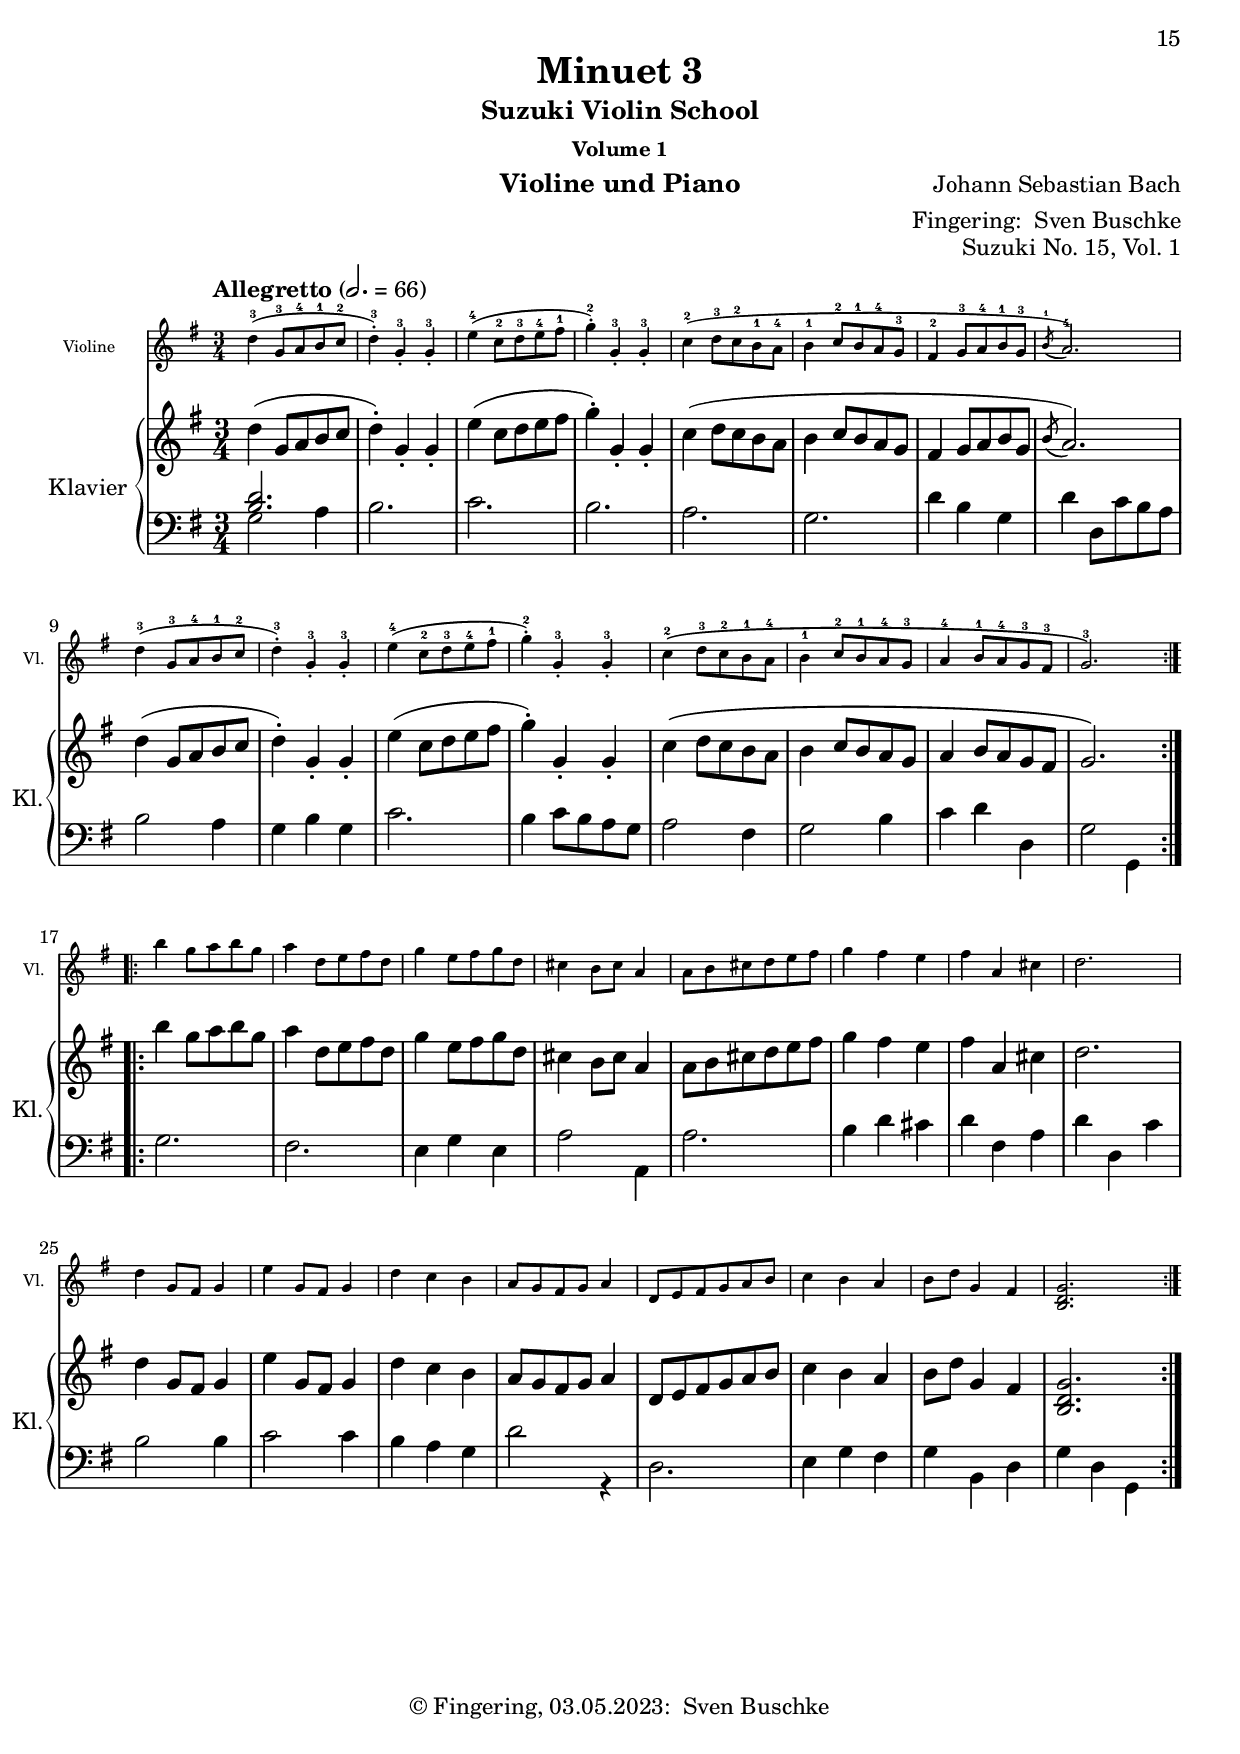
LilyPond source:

\version "2.24.1"
\language "english"

\header {
  dedication = ""
  title = ""
  subtitle = "Suzuki Violin School"
  subsubtitle = "Volume 1"
  instrument = "Violine und Piano"
  composer = ""
  arranger = \markup {"Fingering: " \with-url "https://buschke.com" "Sven Buschke"}
  poet = ""
  meter = ""
  piece = ""
  opus = "No. 1"
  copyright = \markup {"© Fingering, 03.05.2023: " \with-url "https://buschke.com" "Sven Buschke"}
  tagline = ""
}

\paper {
  #(set-paper-size "a4")
}

\layout {
  \context {
    \Voice
    \consists "Melody_engraver"
    \override Stem #'neutral-direction = #'()
  }
}

global = {
  \key c \major
  \time 4/4
  \tempo "Andante" 4=100
}

%%%%%%%%%%%%%%%%%%%%%%%%%%%%%%%%%%%%%%%%%%%%%%%%%%%%%%%%%%%%%%%%%%%%%%%%%%%%%%%%
% Nummer 1 / A
%%%%%%%%%%%%%%%%%%%%%%%%%%%%%%%%%%%%%%%%%%%%%%%%%%%%%%%%%%%%%%%%%%%%%%%%%%%%%%%%

globalA = {
  \key c \major
  \numericTimeSignature
  \time 4/4
  \tempo "Andante" 4=100
}

scoreAViolin = \relative c'' {
  \global
  % Music follows here.
c
}

scoreARight = \relative c'' {
  \global
  % Music follows here.

}

scoreALeft = \relative c' {
  \global
  % Music follows here.

}

scoreAViolinPart = \new Staff \with {
  instrumentName = "Violine"
  shortInstrumentName = "Vl."
  midiInstrument = "violin"
  \magnifyStaff #5/7
} \scoreAViolin

scoreAPianoPart = \new PianoStaff \with {
  instrumentName = "Klavier"
  shortInstrumentName = "Kl."
} <<
  \new Staff = "right" \with {
    midiInstrument = "acoustic grand"
  } \scoreARight
  \new Staff = "left" \with {
    midiInstrument = "acoustic grand"
  } { \clef bass \scoreALeft }
>>

\bookpart {
\header {
  title = "Twinkle, Twinkle"
  composer = "Suzuki"
  poet = ""
  meter = ""
  piece = ""
  opus = "Suzuki No. 1, Vol. 1"
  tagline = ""
}
  \score {
    <<
      \scoreAViolinPart
      \scoreAPianoPart
    >>
    \layout { }
    \midi { }
  }
}

%%%%%%%%%%%%%%%%%%%%%%%%%%%%%%%%%%%%%%%%%%%%%%%%%%%%%%%%%%%%%%%%%%%%%%%%%%%%%%%%
% Nummer 2 / B
%%%%%%%%%%%%%%%%%%%%%%%%%%%%%%%%%%%%%%%%%%%%%%%%%%%%%%%%%%%%%%%%%%%%%%%%%%%%%%%%

globalB = {
  \key c \major
  \numericTimeSignature
  \time 4/4
  \tempo "Andante" 4=100
}

scoreBViolin = \relative c'' {
  \global
  % Music follows here.
c
}

scoreBRight = \relative c'' {
  \global
  % Music follows here.

}

scoreBLeft = \relative c' {
  \global
  % Music follows here.

}

scoreBViolinPart = \new Staff \with {
  instrumentName = "Violine"
  shortInstrumentName = "Vl."
  midiInstrument = "violin"
  \magnifyStaff #5/7
} \scoreBViolin

scoreBPianoPart = \new PianoStaff \with {
  instrumentName = "Klavier"
  shortInstrumentName = "Kl."
} <<
  \new Staff = "right" \with {
    midiInstrument = "acoustic grand"
  } \scoreBRight
  \new Staff = "left" \with {
    midiInstrument = "acoustic grand"
  } { \clef bass \scoreBLeft }
>>

\bookpart {
\header {
  title = "Lightly Row"
  composer = "Folk Song"
  poet = ""
  meter = ""
  piece = ""
  opus = "Suzuki No. 2, Vol. 1"
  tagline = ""
}
  \score {
    <<
      \scoreBViolinPart
      \scoreBPianoPart
    >>
    \layout { }
    \midi { }
  }
}

%%%%%%%%%%%%%%%%%%%%%%%%%%%%%%%%%%%%%%%%%%%%%%%%%%%%%%%%%%%%%%%%%%%%%%%%%%%%%%%%
% Nummer 3 / C
%%%%%%%%%%%%%%%%%%%%%%%%%%%%%%%%%%%%%%%%%%%%%%%%%%%%%%%%%%%%%%%%%%%%%%%%%%%%%%%%

globalC = {
  \key c \major
  \numericTimeSignature
  \time 4/4
  \tempo "Andante" 4=100
}

scoreCViolin = \relative c'' {
  \global
  % Music follows here.
c
}

scoreCRight = \relative c'' {
  \global
  % Music follows here.

}

scoreCLeft = \relative c' {
  \global
  % Music follows here.

}

scoreCViolinPart = \new Staff \with {
  instrumentName = "Violine"
  shortInstrumentName = "Vl."
  midiInstrument = "violin"
  \magnifyStaff #5/7
} \scoreCViolin

scoreCPianoPart = \new PianoStaff \with {
  instrumentName = "Klavier"
  shortInstrumentName = "Kl."
} <<
  \new Staff = "right" \with {
    midiInstrument = "acoustic grand"
  } \scoreCRight
  \new Staff = "left" \with {
    midiInstrument = "acoustic grand"
  } { \clef bass \scoreCLeft }
>>

\bookpart {
\header {
  title = "Song of the Wind"
  composer = "Folk Song"
  poet = ""
  meter = ""
  piece = ""
  opus = "Suzuki No. 3, Vol. 1"
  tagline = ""
}
  \score {
    <<
      \scoreCViolinPart
      \scoreCPianoPart
    >>
    \layout { }
    \midi { }
  }
}

%%%%%%%%%%%%%%%%%%%%%%%%%%%%%%%%%%%%%%%%%%%%%%%%%%%%%%%%%%%%%%%%%%%%%%%%%%%%%%%%
% Nummer 4 / D
%%%%%%%%%%%%%%%%%%%%%%%%%%%%%%%%%%%%%%%%%%%%%%%%%%%%%%%%%%%%%%%%%%%%%%%%%%%%%%%%

globalD = {
  \key c \major
  \numericTimeSignature
  \time 4/4
  \tempo "Andante" 4=100
}

scoreDViolin = \relative c'' {
  \global
  % Music follows here.
c
}

scoreDRight = \relative c'' {
  \global
  % Music follows here.

}

scoreDLeft = \relative c' {
  \global
  % Music follows here.

}

scoreDViolinPart = \new Staff \with {
  instrumentName = "Violine"
  shortInstrumentName = "Vl."
  midiInstrument = "violin"
  \magnifyStaff #5/7
} \scoreDViolin

scoreDPianoPart = \new PianoStaff \with {
  instrumentName = "Klavier"
  shortInstrumentName = "Kl."
} <<
  \new Staff = "right" \with {
    midiInstrument = "acoustic grand"
  } \scoreDRight
  \new Staff = "left" \with {
    midiInstrument = "acoustic grand"
  } { \clef bass \scoreDLeft }
>>

\bookpart {
\header {
  title = "Go Tell Aunt Rhody"
  composer = ""
  poet = ""
  meter = ""
  piece = ""
  opus = "Suzuki No. 4, Vol. 1"
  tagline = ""
}
  \score {
    <<
      \scoreDViolinPart
      \scoreDPianoPart
    >>
    \layout { }
    \midi { }
  }
}

%%%%%%%%%%%%%%%%%%%%%%%%%%%%%%%%%%%%%%%%%%%%%%%%%%%%%%%%%%%%%%%%%%%%%%%%%%%%%%%%
% Nummer 5 / E
%%%%%%%%%%%%%%%%%%%%%%%%%%%%%%%%%%%%%%%%%%%%%%%%%%%%%%%%%%%%%%%%%%%%%%%%%%%%%%%%

globalE = {
  \key c \major
  \numericTimeSignature
  \time 4/4
  \tempo "Andante" 4=100
}

scoreEViolin = \relative c'' {
  \global
  % Music follows here.
c
}

scoreERight = \relative c'' {
  \global
  % Music follows here.

}

scoreELeft = \relative c' {
  \global
  % Music follows here.

}

scoreEViolinPart = \new Staff \with {
  instrumentName = "Violine"
  shortInstrumentName = "Vl."
  midiInstrument = "violin"
  \magnifyStaff #5/7
} \scoreEViolin

scoreEPianoPart = \new PianoStaff \with {
  instrumentName = "Klavier"
  shortInstrumentName = "Kl."
} <<
  \new Staff = "right" \with {
    midiInstrument = "acoustic grand"
  } \scoreERight
  \new Staff = "left" \with {
    midiInstrument = "acoustic grand"
  } { \clef bass \scoreELeft }
>>

\bookpart {
\header {
  title = "O Come, Little Children"
  composer = ""
  poet = ""
  meter = ""
  piece = ""
  opus = "Suzuki No. 5, Vol. 1"
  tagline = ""
}
  \score {
    <<
      \scoreEViolinPart
      \scoreEPianoPart
    >>
    \layout { }
    \midi { }
  }
}

%%%%%%%%%%%%%%%%%%%%%%%%%%%%%%%%%%%%%%%%%%%%%%%%%%%%%%%%%%%%%%%%%%%%%%%%%%%%%%%%
% Nummer 6 / F
%%%%%%%%%%%%%%%%%%%%%%%%%%%%%%%%%%%%%%%%%%%%%%%%%%%%%%%%%%%%%%%%%%%%%%%%%%%%%%%%

globalF = {
  \key c \major
  \numericTimeSignature
  \time 4/4
  \tempo "Andante" 4=100
}

scoreFViolin = \relative c'' {
  \global
  % Music follows here.
c
}

scoreFRight = \relative c'' {
  \global
  % Music follows here.

}

scoreFLeft = \relative c' {
  \global
  % Music follows here.

}

scoreFViolinPart = \new Staff \with {
  instrumentName = "Violine"
  shortInstrumentName = "Vl."
  midiInstrument = "violin"
  \magnifyStaff #5/7
} \scoreFViolin

scoreFPianoPart = \new PianoStaff \with {
  instrumentName = "Klavier"
  shortInstrumentName = "Kl."
} <<
  \new Staff = "right" \with {
    midiInstrument = "acoustic grand"
  } \scoreFRight
  \new Staff = "left" \with {
    midiInstrument = "acoustic grand"
  } { \clef bass \scoreFLeft }
>>

\bookpart {
\header {
  title = "May Song"
  composer = ""
  poet = ""
  meter = ""
  piece = ""
  opus = "Suzuki No. 6, Vol. 1"
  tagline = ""
}
  \score {
    <<
      \scoreFViolinPart
      \scoreFPianoPart
    >>
    \layout { }
    \midi { }
  }
}

%%%%%%%%%%%%%%%%%%%%%%%%%%%%%%%%%%%%%%%%%%%%%%%%%%%%%%%%%%%%%%%%%%%%%%%%%%%%%%%%
% Nummer 7 / G
%%%%%%%%%%%%%%%%%%%%%%%%%%%%%%%%%%%%%%%%%%%%%%%%%%%%%%%%%%%%%%%%%%%%%%%%%%%%%%%%

globalG = {
  \key c \major
  \numericTimeSignature
  \time 4/4
  \tempo "Andante" 4=100
}

scoreGViolin = \relative c'' {
  \global
  % Music follows here.
c
}

scoreGRight = \relative c'' {
  \global
  % Music follows here.

}

scoreGLeft = \relative c' {
  \global
  % Music follows here.

}

scoreGViolinPart = \new Staff \with {
  instrumentName = "Violine"
  shortInstrumentName = "Vl."
  midiInstrument = "violin"
  \magnifyStaff #5/7
} \scoreGViolin

scoreGPianoPart = \new PianoStaff \with {
  instrumentName = "Klavier"
  shortInstrumentName = "Kl."
} <<
  \new Staff = "right" \with {
    midiInstrument = "acoustic grand"
  } \scoreGRight
  \new Staff = "left" \with {
    midiInstrument = "acoustic grand"
  } { \clef bass \scoreGLeft }
>>

\bookpart {
\header {
  title = "Long, Long Ago"
  composer = ""
  poet = ""
  meter = ""
  piece = ""
  opus = "Suzuki No. 7, Vol. 1"
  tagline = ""
}
  \score {
    <<
      \scoreGViolinPart
      \scoreGPianoPart
    >>
    \layout { }
    \midi { }
  }
}

%%%%%%%%%%%%%%%%%%%%%%%%%%%%%%%%%%%%%%%%%%%%%%%%%%%%%%%%%%%%%%%%%%%%%%%%%%%%%%%%
% Nummer 8 / H
%%%%%%%%%%%%%%%%%%%%%%%%%%%%%%%%%%%%%%%%%%%%%%%%%%%%%%%%%%%%%%%%%%%%%%%%%%%%%%%%

globalH = {
  \key c \major
  \numericTimeSignature
  \time 4/4
  \tempo "Andante" 4=100
}

scoreHViolin = \relative c'' {
  \global
  % Music follows here.
c
}

scoreHRight = \relative c'' {
  \global
  % Music follows here.

}

scoreHLeft = \relative c' {
  \global
  % Music follows here.

}

scoreHViolinPart = \new Staff \with {
  instrumentName = "Violine"
  shortInstrumentName = "Vl."
  midiInstrument = "violin"
  \magnifyStaff #5/7
} \scoreHViolin

scoreHPianoPart = \new PianoStaff \with {
  instrumentName = "Klavier"
  shortInstrumentName = "Kl."
} <<
  \new Staff = "right" \with {
    midiInstrument = "acoustic grand"
  } \scoreHRight
  \new Staff = "left" \with {
    midiInstrument = "acoustic grand"
  } { \clef bass \scoreHLeft }
>>

\bookpart {
\header {
  title = "Allegro"
  composer = ""
  poet = ""
  meter = ""
  piece = ""
  opus = "Suzuki No. 8, Vol. 1"
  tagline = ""
}
  \score {
    <<
      \scoreHViolinPart
      \scoreHPianoPart
    >>
    \layout { }
    \midi { }
  }
}

%%%%%%%%%%%%%%%%%%%%%%%%%%%%%%%%%%%%%%%%%%%%%%%%%%%%%%%%%%%%%%%%%%%%%%%%%%%%%%%%
% Nummer 9 / I
%%%%%%%%%%%%%%%%%%%%%%%%%%%%%%%%%%%%%%%%%%%%%%%%%%%%%%%%%%%%%%%%%%%%%%%%%%%%%%%%

globalI = {
  \key c \major
  \numericTimeSignature
  \time 4/4
  \tempo "Andante" 4=100
}

scoreIViolin = \relative c'' {
  \global
  % Music follows here.
c
}

scoreIRight = \relative c'' {
  \global
  % Music follows here.

}

scoreILeft = \relative c' {
  \global
  % Music follows here.

}

scoreIViolinPart = \new Staff \with {
  instrumentName = "Violine"
  shortInstrumentName = "Vl."
  midiInstrument = "violin"
  \magnifyStaff #5/7
} \scoreIViolin

scoreIPianoPart = \new PianoStaff \with {
  instrumentName = "Klavier"
  shortInstrumentName = "Kl."
} <<
  \new Staff = "right" \with {
    midiInstrument = "acoustic grand"
  } \scoreIRight
  \new Staff = "left" \with {
    midiInstrument = "acoustic grand"
  } { \clef bass \scoreILeft }
>>

\bookpart {
\header {
  title = "Perpetual Motion"
  composer = ""
  poet = ""
  meter = ""
  piece = ""
  opus = "Suzuki No. 9, Vol. 1"
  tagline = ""
}
  \score {
    <<
      \scoreIViolinPart
      \scoreIPianoPart
    >>
    \layout { }
    \midi { }
  }
}

%%%%%%%%%%%%%%%%%%%%%%%%%%%%%%%%%%%%%%%%%%%%%%%%%%%%%%%%%%%%%%%%%%%%%%%%%%%%%%%%
% Nummer 10 / J
%%%%%%%%%%%%%%%%%%%%%%%%%%%%%%%%%%%%%%%%%%%%%%%%%%%%%%%%%%%%%%%%%%%%%%%%%%%%%%%%

globalJ = {
  \key c \major
  \numericTimeSignature
  \time 4/4
  \tempo "Andante" 4=100
}

scoreJViolin = \relative c'' {
  \global
  % Music follows here.
c
}

scoreJRight = \relative c'' {
  \global
  % Music follows here.

}

scoreJLeft = \relative c' {
  \global
  % Music follows here.

}

scoreJViolinPart = \new Staff \with {
  instrumentName = "Violine"
  shortInstrumentName = "Vl."
  midiInstrument = "violin"
  \magnifyStaff #5/7
} \scoreJViolin

scoreJPianoPart = \new PianoStaff \with {
  instrumentName = "Klavier"
  shortInstrumentName = "Kl."
} <<
  \new Staff = "right" \with {
    midiInstrument = "acoustic grand"
  } \scoreJRight
  \new Staff = "left" \with {
    midiInstrument = "acoustic grand"
  } { \clef bass \scoreJLeft }
>>

\bookpart {
\header {
  title = "Allegretto"
  composer = ""
  poet = ""
  meter = ""
  piece = ""
  opus = "Suzuki No. 10, Vol. 1"
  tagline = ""
}
  \score {
    <<
      \scoreJViolinPart
      \scoreJPianoPart
    >>
    \layout { }
    \midi { }
  }
}

%%%%%%%%%%%%%%%%%%%%%%%%%%%%%%%%%%%%%%%%%%%%%%%%%%%%%%%%%%%%%%%%%%%%%%%%%%%%%%%%
% Nummer 11 / K
%%%%%%%%%%%%%%%%%%%%%%%%%%%%%%%%%%%%%%%%%%%%%%%%%%%%%%%%%%%%%%%%%%%%%%%%%%%%%%%%

globalK = {
  \key c \major
  \numericTimeSignature
  \time 4/4
  \tempo "Andante" 4=100
}

scoreKViolin = \relative c'' {
  \global
  % Music follows here.
c
}

scoreKRight = \relative c'' {
  \global
  % Music follows here.

}

scoreKLeft = \relative c' {
  \global
  % Music follows here.

}

scoreKViolinPart = \new Staff \with {
  instrumentName = "Violine"
  shortInstrumentName = "Vl."
  midiInstrument = "violin"
  \magnifyStaff #5/7
} \scoreKViolin

scoreKPianoPart = \new PianoStaff \with {
  instrumentName = "Klavier"
  shortInstrumentName = "Kl."
} <<
  \new Staff = "right" \with {
    midiInstrument = "acoustic grand"
  } \scoreKRight
  \new Staff = "left" \with {
    midiInstrument = "acoustic grand"
  } { \clef bass \scoreKLeft }
>>

\bookpart {
\header {
  title = "Andantino"
  composer = ""
  poet = ""
  meter = ""
  piece = ""
  opus = "Suzuki No. 11, Vol. 1"
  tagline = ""
}
  \score {
    <<
      \scoreKViolinPart
      \scoreKPianoPart
    >>
    \layout { }
    \midi { }
  }
}

%%%%%%%%%%%%%%%%%%%%%%%%%%%%%%%%%%%%%%%%%%%%%%%%%%%%%%%%%%%%%%%%%%%%%%%%%%%%%%%%
% Nummer 12 / L
%%%%%%%%%%%%%%%%%%%%%%%%%%%%%%%%%%%%%%%%%%%%%%%%%%%%%%%%%%%%%%%%%%%%%%%%%%%%%%%%

globalL = {
  \key c \major
  \numericTimeSignature
  \time 4/4
  \tempo "Andante" 4=100
}

scoreLViolin = \relative c'' {
  \global
  % Music follows here.
c
}

scoreLRight = \relative c'' {
  \global
  % Music follows here.

}

scoreLLeft = \relative c' {
  \global
  % Music follows here.

}

scoreLViolinPart = \new Staff \with {
  instrumentName = "Violine"
  shortInstrumentName = "Vl."
  midiInstrument = "violin"
  \magnifyStaff #5/7
} \scoreLViolin

scoreLPianoPart = \new PianoStaff \with {
  instrumentName = "Klavier"
  shortInstrumentName = "Kl."
} <<
  \new Staff = "right" \with {
    midiInstrument = "acoustic grand"
  } \scoreLRight
  \new Staff = "left" \with {
    midiInstrument = "acoustic grand"
  } { \clef bass \scoreLLeft }
>>

\bookpart {
\header {
  title = "Etude"
  composer = ""
  poet = ""
  meter = ""
  piece = ""
  opus = "Suzuki No. 12, Vol. 1"
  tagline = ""
}
  \score {
    <<
      \scoreLViolinPart
      \scoreLPianoPart
    >>
    \layout { }
    \midi { }
  }
}

%%%%%%%%%%%%%%%%%%%%%%%%%%%%%%%%%%%%%%%%%%%%%%%%%%%%%%%%%%%%%%%%%%%%%%%%%%%%%%%%
% Nummer 13 / M
%%%%%%%%%%%%%%%%%%%%%%%%%%%%%%%%%%%%%%%%%%%%%%%%%%%%%%%%%%%%%%%%%%%%%%%%%%%%%%%%

globalM = {
  \key c \major
  \numericTimeSignature
  \time 4/4
  \tempo "Andante" 4=100
}

scoreMViolin = \relative c'' {
  \global
  % Music follows here.
c
}

scoreMRight = \relative c'' {
  \global
  % Music follows here.

}

scoreMLeft = \relative c' {
  \global
  % Music follows here.

}

scoreMViolinPart = \new Staff \with {
  instrumentName = "Violine"
  shortInstrumentName = "Vl."
  midiInstrument = "violin"
  \magnifyStaff #5/7
} \scoreMViolin

scoreMPianoPart = \new PianoStaff \with {
  instrumentName = "Klavier"
  shortInstrumentName = "Kl."
} <<
  \new Staff = "right" \with {
    midiInstrument = "acoustic grand"
  } \scoreMRight
  \new Staff = "left" \with {
    midiInstrument = "acoustic grand"
  } { \clef bass \scoreMLeft }
>>

\bookpart {
\header {
  title = "Minuet 1"
  composer = "Johann Sebastian Bach"
  poet = ""
  meter = ""
  piece = ""
  opus = "Suzuki No. 13, Vol. 1"
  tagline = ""
}
  \score {
    <<
      \scoreMViolinPart
      \scoreMPianoPart
    >>
    \layout { }
    \midi { }
  }
}

%%%%%%%%%%%%%%%%%%%%%%%%%%%%%%%%%%%%%%%%%%%%%%%%%%%%%%%%%%%%%%%%%%%%%%%%%%%%%%%%
% Nummer 14 / N
%%%%%%%%%%%%%%%%%%%%%%%%%%%%%%%%%%%%%%%%%%%%%%%%%%%%%%%%%%%%%%%%%%%%%%%%%%%%%%%%

globalN = {
  \key c \major
  \numericTimeSignature
  \time 4/4
  \tempo "Andante" 4=100
}

scoreNViolin = \relative c'' {
  \global
  % Music follows here.
c
}

scoreNRight = \relative c'' {
  \global
  % Music follows here.

}

scoreNLeft = \relative c' {
  \global
  % Music follows here.

}

scoreNViolinPart = \new Staff \with {
  instrumentName = "Violine"
  shortInstrumentName = "Vl."
  midiInstrument = "violin"
  \magnifyStaff #5/7
} \scoreNViolin

scoreNPianoPart = \new PianoStaff \with {
  instrumentName = "Klavier"
  shortInstrumentName = "Kl."
} <<
  \new Staff = "right" \with {
    midiInstrument = "acoustic grand"
  } \scoreNRight
  \new Staff = "left" \with {
    midiInstrument = "acoustic grand"
  } { \clef bass \scoreNLeft }
>>

\bookpart {
\header {
  title = "Minuet 2"
  composer = "Johann Sebastian Bach"
  poet = ""
  meter = ""
  piece = ""
  opus = "Suzuki No. 14, Vol. 1"
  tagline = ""
}
  \score {
    <<
      \scoreNViolinPart
      \scoreNPianoPart
    >>
    \layout { }
    \midi { }
  }
}

%%%%%%%%%%%%%%%%%%%%%%%%%%%%%%%%%%%%%%%%%%%%%%%%%%%%%%%%%%%%%%%%%%%%%%%%%%%%%%%%
% Nummer 15 / O
%%%%%%%%%%%%%%%%%%%%%%%%%%%%%%%%%%%%%%%%%%%%%%%%%%%%%%%%%%%%%%%%%%%%%%%%%%%%%%%%

globalO = {
  \key g \major
  \time 3/4
  \tempo "Allegretto" 2. = 66
%  \key c \major
%  \time 4/4
%  \tempo "Andante" 4=100
}

scoreOViolin = \relative c'' {
  \globalO
  % Music follows here.
        \repeat volta 2 {
        d4-3( g,8-3 a-4 b-1 c-2 d4-.-3) g,-.-3 g-.-3
        e'-4( c8-2 d-3 e-4 fs-1 g4-.-2) g,-.-3 g-.-3 c-2( d8-3 c-2 b-1 a-4 b4-1 c8-2 b-1 a-4 g-3
        fs4-2 g8-3 a-4 b-1 g-3 \acciaccatura b-1 a2.-4)
        d4-3( g,8-3 a-4 b-1 c-2 d4-.-3) g,-.-3 g-.-3 e'-4( c8-2 d-3 e-4 fs-1 g4-.-2) g,-.-3 g-.-3
        c-2\( d8-3 c-2 b-1 a-4 b4-1 c8-2 b-1 a-4 g-3 a4-4 b8-1 a-4 g-3 fs-3 g2.-3\)
        }
        \repeat volta 2 {
        b'4 g8 a b g a4 d,8 e fs d g4 e8 fs g d
        cs4 b8 cs a4 a8 b cs d e fs g4 fs e fs a, cs d2. d4 g,8 fs g4 e'4 g,8 fs g4 d' c b a8 g fs g a4 d,8 e fs g a b c4 b a b8 d g,4 fs <b, d g>2.

        }

}

scoreORight = \relative c'' {
  \globalO
  % Music follows here.
  \repeat volta 2 {
    d4( g,8 a b c d4-.) g,-. g-.
    e'( c8 d e fs g4-.) g,-. g-. c( d8 c b a b4 c8 b a g
    fs4 g8 a b g \acciaccatura b a2.)
    d4( g,8 a b c d4-.) g,-. g-. e'( c8 d e fs g4-.) g,-. g-.
    c\( d8 c b a b4 c8 b a g a4 b8 a g fs g2.\)
  }
  \repeat volta 2 {
  b'4 g8 a b g a4 d,8 e fs d g4 e8 fs g d
  cs4 b8 cs a4 a8 b cs d e fs g4 fs e fs a, cs d2. d4 g,8 fs g4 e'4 g,8 fs g4 d' c b a8 g fs g a4 d,8 e fs g a b c4 b a b8 d g,4 fs <b, d g>2.
  }

}

scoreOLeft = \relative c' {
  \globalO
  % Music follows here.
      <<\relative c {
        <b' d>2.
      }
      \\
      \relative c {
        g'2 a4 b2. c b a g d'4 b g d' d,8 c' b a b2 a4 g b g c2. b4 c8 b a g
        a2 fs4 g2 b4 c d d, g2 g,4
        g'2. fs e4 g e a2 a,4 a'2. b4 d cs d fs, a d d, c'
        b2 b4 c2 c4
        b a g d'2r4 d,2. e4 g fs g b, d g d g,
      }
      >>
}

scoreOViolinPart = \new Staff \with {
  instrumentName = "Violine"
  shortInstrumentName = "Vl."
  midiInstrument = "violin"
  \magnifyStaff #5/7
} \scoreOViolin

scoreOPianoPart = \new PianoStaff \with {
  instrumentName = "Klavier"
  shortInstrumentName = "Kl."
} <<
  \new Staff = "right" \with {
    midiInstrument = "acoustic grand"
  } \scoreORight
  \new Staff = "left" \with {
    midiInstrument = "acoustic grand"
  } { \clef bass \scoreOLeft }
>>

\bookpart {
\header {
  title = "Minuet 3"
  composer = "Johann Sebastian Bach"
  poet = ""
  meter = ""
  piece = ""
  opus = "Suzuki No. 15, Vol. 1"
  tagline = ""
}
  \score {
    <<
      \scoreOViolinPart
      \scoreOPianoPart
    >>
    \layout { }
    \midi { }
  }
}

%%%%%%%%%%%%%%%%%%%%%%%%%%%%%%%%%%%%%%%%%%%%%%%%%%%%%%%%%%%%%%%%%%%%%%%%%%%%%%%%
% Nummer 16 / P
%%%%%%%%%%%%%%%%%%%%%%%%%%%%%%%%%%%%%%%%%%%%%%%%%%%%%%%%%%%%%%%%%%%%%%%%%%%%%%%%

globalP = {
  \key c \major
  \numericTimeSignature
  \time 4/4
  \tempo "Andante" 4=100
}

scorePViolin = \relative c'' {
  \global
  % Music follows here.
c
}

scorePRight = \relative c'' {
  \global
  % Music follows here.

}

scorePLeft = \relative c' {
  \global
  % Music follows here.

}

scorePViolinPart = \new Staff \with {
  instrumentName = "Violine"
  shortInstrumentName = "Vl."
  midiInstrument = "violin"
  \magnifyStaff #5/7
} \scorePViolin

scorePPianoPart = \new PianoStaff \with {
  instrumentName = "Klavier"
  shortInstrumentName = "Kl."
} <<
  \new Staff = "right" \with {
    midiInstrument = "acoustic grand"
  } \scorePRight
  \new Staff = "left" \with {
    midiInstrument = "acoustic grand"
  } { \clef bass \scorePLeft }
>>

\bookpart {
\header {
  title = "The Happy Farmer"
  composer = "Robert Schumann"
  poet = ""
  meter = ""
  piece = ""
  opus = "Suzuki No. 16, Vol. 1"
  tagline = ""
}
  \score {
    <<
      \scorePViolinPart
      \scorePPianoPart
    >>
    \layout { }
    \midi { }
  }
}

%%%%%%%%%%%%%%%%%%%%%%%%%%%%%%%%%%%%%%%%%%%%%%%%%%%%%%%%%%%%%%%%%%%%%%%%%%%%%%%%
% Nummer 17 / Q
%%%%%%%%%%%%%%%%%%%%%%%%%%%%%%%%%%%%%%%%%%%%%%%%%%%%%%%%%%%%%%%%%%%%%%%%%%%%%%%%

globalQ = {
  \key c \major
  \numericTimeSignature
  \time 4/4
  \tempo "Andante" 4=100
}

scoreQViolin = \relative c'' {
  \global
  % Music follows here.
c
}

scoreQRight = \relative c'' {
  \global
  % Music follows here.

}

scoreQLeft = \relative c' {
  \global
  % Music follows here.

}

scoreQViolinPart = \new Staff \with {
  instrumentName = "Violine"
  shortInstrumentName = "Vl."
  midiInstrument = "violin"
  \magnifyStaff #5/7
} \scoreQViolin

scoreQPianoPart = \new PianoStaff \with {
  instrumentName = "Klavier"
  shortInstrumentName = "Kl."
} <<
  \new Staff = "right" \with {
    midiInstrument = "acoustic grand"
  } \scoreQRight
  \new Staff = "left" \with {
    midiInstrument = "acoustic grand"
  } { \clef bass \scoreQLeft }
>>

\bookpart {
\header {
  title = "Gavotte"
  composer = "F.J. Gossec"
  poet = ""
  meter = ""
  piece = ""
  opus = "Suzuki No. 17, Vol. 1"
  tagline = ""
}
  \score {
    <<
      \scoreQViolinPart
      \scoreQPianoPart
    >>
    \layout { }
    \midi { }
  }
}
